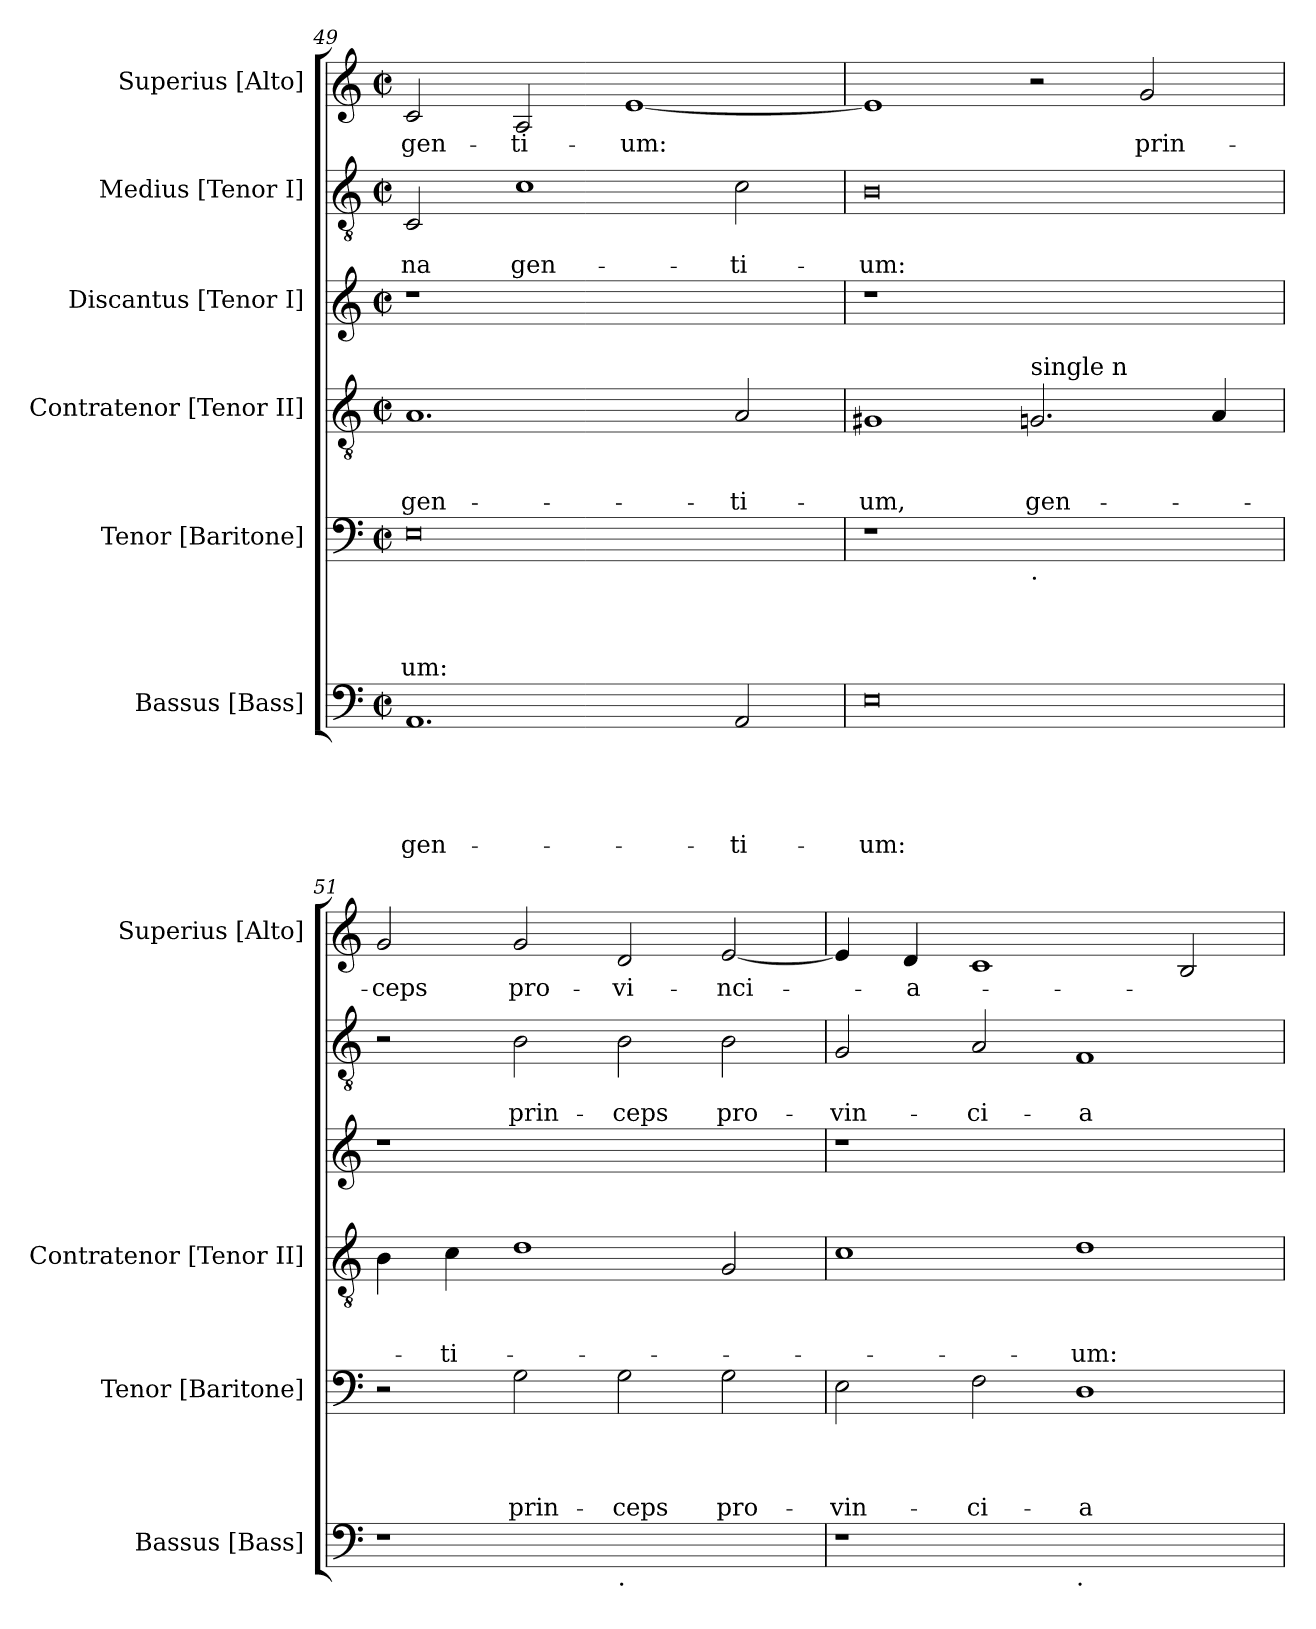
**kern	**text	**text	**text	**text	**text	**kern	**text	**text	**text	**text	**kern	**text	**text	**text	**kern	**kern	**text	**text	**kern	**text
*part6	*part6	*part6	*part6	*part6	*part6	*part5	*part5	*part5	*part5	*part5	*part4	*part4	*part4	*part4	*part3	*part2	*part2	*part2	*part1	*part1
*staff6	*staff6	*staff6	*staff6	*staff6	*staff6	*staff5	*staff5	*staff5	*staff5	*staff5	*staff4	*staff4	*staff4	*staff4	*staff3	*staff2	*staff2	*staff2	*staff1	*staff1
*I"Bassus [Bass]	*	*	*	*	*	*I"Tenor [Baritone]	*	*	*	*	*I"Contratenor [Tenor II]	*	*	*	*I"Discantus [Tenor I]	*I"Medius [Tenor I]	*	*	*I"Superius [Alto]	*
*I'Bassus [Bass]	*	*	*	*	*	*I'Tenor [Baritone]	*	*	*	*	*I'Contratenor [Tenor II]	*	*	*	*	*	*	*	*I'Superius [Alto]	*
*clefF4	*	*	*	*	*	*clefF4	*	*	*	*	*clefGv2	*	*	*	*clefG2	*clefGv2	*	*	*clefG2	*
*k[]	*	*	*	*	*	*k[]	*	*	*	*	*k[]	*	*	*	*k[]	*k[]	*	*	*k[]	*
*C:	*	*	*	*	*	*C:	*	*	*	*	*C:	*	*	*	*C:	*C:	*	*	*C:	*
*M2/2	*	*	*	*	*	*M2/2	*	*	*	*	*M2/2	*	*	*	*M2/2	*M2/2	*	*	*M2/2	*
*met(c|)	*	*	*	*	*	*met(c|)	*	*	*	*	*met(c|)	*	*	*	*met(c|)	*met(c|)	*	*	*met(c|)	*
=49	=49	=49	=49	=49	=49	=49	=49	=49	=49	=49	=49	=49	=49	=49	=49	=49	=49	=49	=49	=49
!	!	!	!	!	!LO:LY:b	!	!	!	!	!LO:LY:b	!	!	!	!LO:LY:b	!	!	!	!LO:LY:b	!	!LO:LY:b
1.AA	.	.	.	.	gen-	0E	.	.	.	-um:	1.A	.	.	gen-	1r	2C/	.	-na	2c/	gen-
!	!	!	!	!	!	!	!	!	!	!	!	!	!	!	!	!	!	!LO:LY:b	!	!LO:LY:b
.	.	.	.	.	.	.	.	.	.	.	.	.	.	.	.	1c	.	gen-	2A/	-ti-
!	!	!	!	!	!	!	!	!	!	!	!	!	!	!	!	!	!	!	!	!LO:LY:b
.	.	.	.	.	.	.	.	.	.	.	.	.	.	.	1ryy	.	.	.	[>1e	-um:
!	!	!	!	!	!LO:LY:b	!	!	!	!	!	!	!	!	!LO:LY:b	!	!	!	!LO:LY:b	!	!
2AA/	.	.	.	.	-ti-	.	.	.	.	.	2A/	.	.	-ti-	.	2c\	.	-ti-	.	.
!!LO:PB:g=z
=50	=50	=50	=50	=50	=50	=50	=50	=50	=50	=50	=50	=50	=50	=50	=50	=50	=50	=50	=50	=50
!	!	!	!	!	!LO:LY:b	!	!	!	!	!	!	!	!	!LO:LY:b	!	!	!	!LO:LY:b	!	!
0E	.	.	.	.	-um:	1r	.	.	.	.	1G#X	.	.	-um,	1r	0B	.	-um:	1e]	.
!	!	!	!	!	!	!	!	!	!	!	!LO:TX:a:t=single n	!	!	!	!	!	!	!	!	!
!	!	!	!	!	!	!LO:TX:b:t=.	!	!	!	!	!	!	!	!	!	!	!	!	!	!
!	!	!	!	!	!	!	!	!	!	!	!	!	!	!LO:LY:b	!	!	!	!	!	!
.	.	.	.	.	.	1ryy	.	.	.	.	2.G/	.	.	gen-	1ryy	.	.	.	2r	.
!	!	!	!	!	!	!	!	!	!	!	!	!	!	!	!	!	!	!	!	!LO:LY:b
.	.	.	.	.	.	.	.	.	.	.	.	.	.	.	.	.	.	.	2g/	prin-
.	.	.	.	.	.	.	.	.	.	.	4A/	.	.	.	.	.	.	.	.	.
=51	=51	=51	=51	=51	=51	=51	=51	=51	=51	=51	=51	=51	=51	=51	=51	=51	=51	=51	=51	=51
!	!	!	!	!	!	!	!	!	!	!	!	!	!	!	!	!	!	!	!	!LO:LY:b
1r	.	.	.	.	.	2r	.	.	.	.	4B\	.	.	.	1r	2r	.	.	2g/	-ceps
!	!	!	!	!	!	!	!	!	!	!	!	!	!	!LO:LY:b	!	!	!	!	!	!
.	.	.	.	.	.	.	.	.	.	.	4c\	.	.	-ti-	.	.	.	.	.	.
!	!	!	!	!	!	!	!	!	!	!LO:LY:b	!	!	!	!	!	!	!	!LO:LY:b	!	!LO:LY:b
.	.	.	.	.	.	2G\	.	.	.	prin-	1d	.	.	.	.	2B\	.	prin-	2g/	pro-
!LO:TX:b:t=.	!	!	!	!	!	!	!	!	!	!	!	!	!	!	!	!	!	!	!	!
!	!	!	!	!	!	!	!	!	!	!LO:LY:b	!	!	!	!	!	!	!	!LO:LY:b	!	!LO:LY:b
1ryy	.	.	.	.	.	2G\	.	.	.	-ceps	.	.	.	.	1ryy	2B\	.	-ceps	2d/	-vi-
!	!	!	!	!	!	!	!	!	!	!LO:LY:b	!	!	!	!	!	!	!	!LO:LY:b	!	!LO:LY:b
.	.	.	.	.	.	2G\	.	.	.	pro-	2G/	.	.	.	.	2B\	.	pro-	[<2e/	-nci-
=52	=52	=52	=52	=52	=52	=52	=52	=52	=52	=52	=52	=52	=52	=52	=52	=52	=52	=52	=52	=52
!	!	!	!	!	!	!	!	!	!	!LO:LY:b	!	!	!	!	!	!	!	!LO:LY:b	!	!
1r	.	.	.	.	.	2E\	.	.	.	-vin-	1c	.	.	.	1r	2G/	.	-vin-	4e/]	.
!	!	!	!	!	!	!	!	!	!	!	!	!	!	!	!	!	!	!	!	!LO:LY:b
.	.	.	.	.	.	.	.	.	.	.	.	.	.	.	.	.	.	.	4d/	-a-
!	!	!	!	!	!	!	!	!	!	!LO:LY:b	!	!	!	!	!	!	!	!LO:LY:b	!	!
.	.	.	.	.	.	2F\	.	.	.	-ci-	.	.	.	.	.	2A/	.	-ci-	1c	.
!LO:TX:b:t=.	!	!	!	!	!	!	!	!	!	!	!	!	!	!	!	!	!	!	!	!
!	!	!	!	!	!	!	!	!	!	!LO:LY:b	!	!	!	!LO:LY:b	!	!	!	!LO:LY:b	!	!
1ryy	.	.	.	.	.	1D	.	.	.	-a-	1d	.	.	-um:	1ryy	1F	.	-a-	.	.
.	.	.	.	.	.	.	.	.	.	.	.	.	.	.	.	.	.	.	2B/	.
=	=	=	=	=	=	=	=	=	=	=	=	=	=	=	=	=	=	=	=	=
*-	*-	*-	*-	*-	*-	*-	*-	*-	*-	*-	*-	*-	*-	*-	*-	*-	*-	*-	*-	*-
